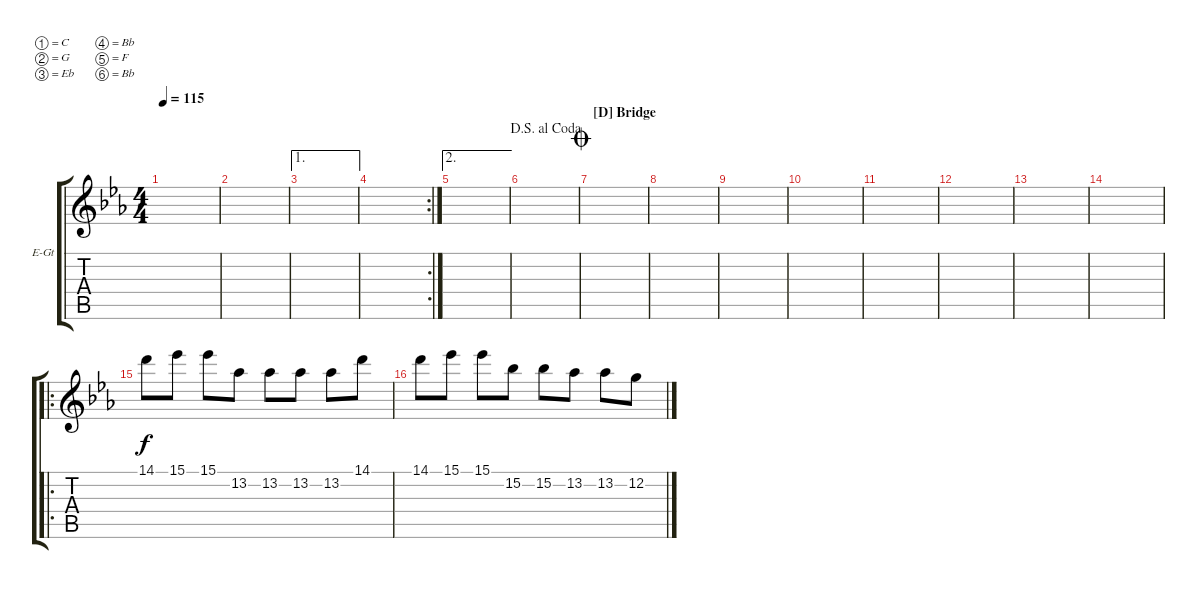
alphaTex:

\bracketExtendMode groupsimilarinstruments
\firstSystemTrackNameOrientation horizontal
\otherSystemsTrackNameOrientation horizontal
\track ("Lead 2" "E-Gt") {instrument overdrivenguitar}
\staff {score tabs}
\tuning (C4 G3 Eb3 Bb2 F2 Bb1)
\ts (4 4)
\tempo 115
\clef g2
\ks cminor
|
|
\ae 1
|
\rc 2
|
\ae 2
|
\jump dalsegnoalcoda
|
\section ("D" "Bridge")
\jump coda
\scale
0.322751 |
\scale
0.322751 |
\scale
0.333333 |
\scale
0.333333 |
\scale
0.333333 |
\scale
0.333333 |
\scale
0.333333 |
\scale
0.333333 |
\ro
\scale
0.374359 14.1.8 15.1.8 15.1.8 13.2.8 13.2.8 13.2.8 13.2.8 14.1.8 |
\scale
0.312821 14.1.8 15.1.8 15.1.8 15.2.8 15.2.8 13.2.8 13.2.8 12.2.8
